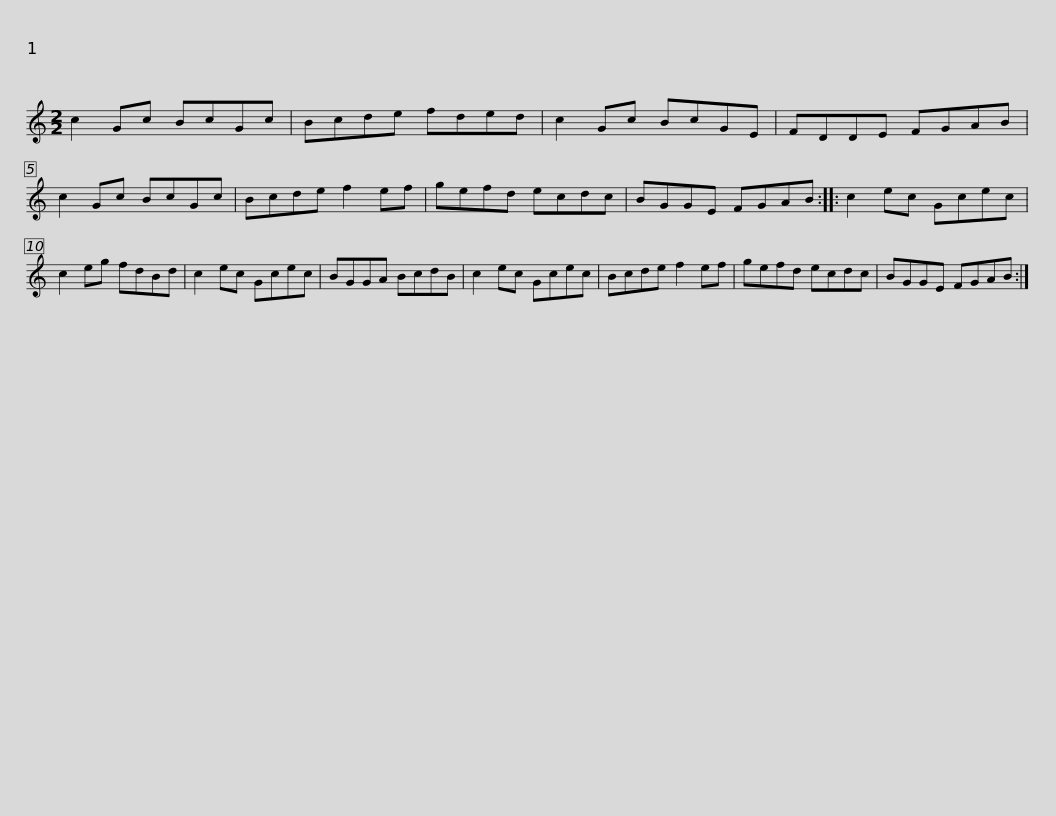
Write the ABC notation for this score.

X:1
L:1/8
M:2/2
I:linebreak $
K:C
V:1 treble
V:1
 c2 Gc BcGc | Bcde fded | c2 Gc BcGE | FDDE FGAB | c2 Gc BcGc | %5
 Bcde f2 ef |$ gefd ecdc | BGGE FGAB :: c2 ec Gcec | c2 eg fdBd | %10
 c2 ec Gcec | BGGA BcdB |$ c2 ec Gcec | Bcde f2 ef | gefd ecdc | %15
 BGGE FGAB :| %16
